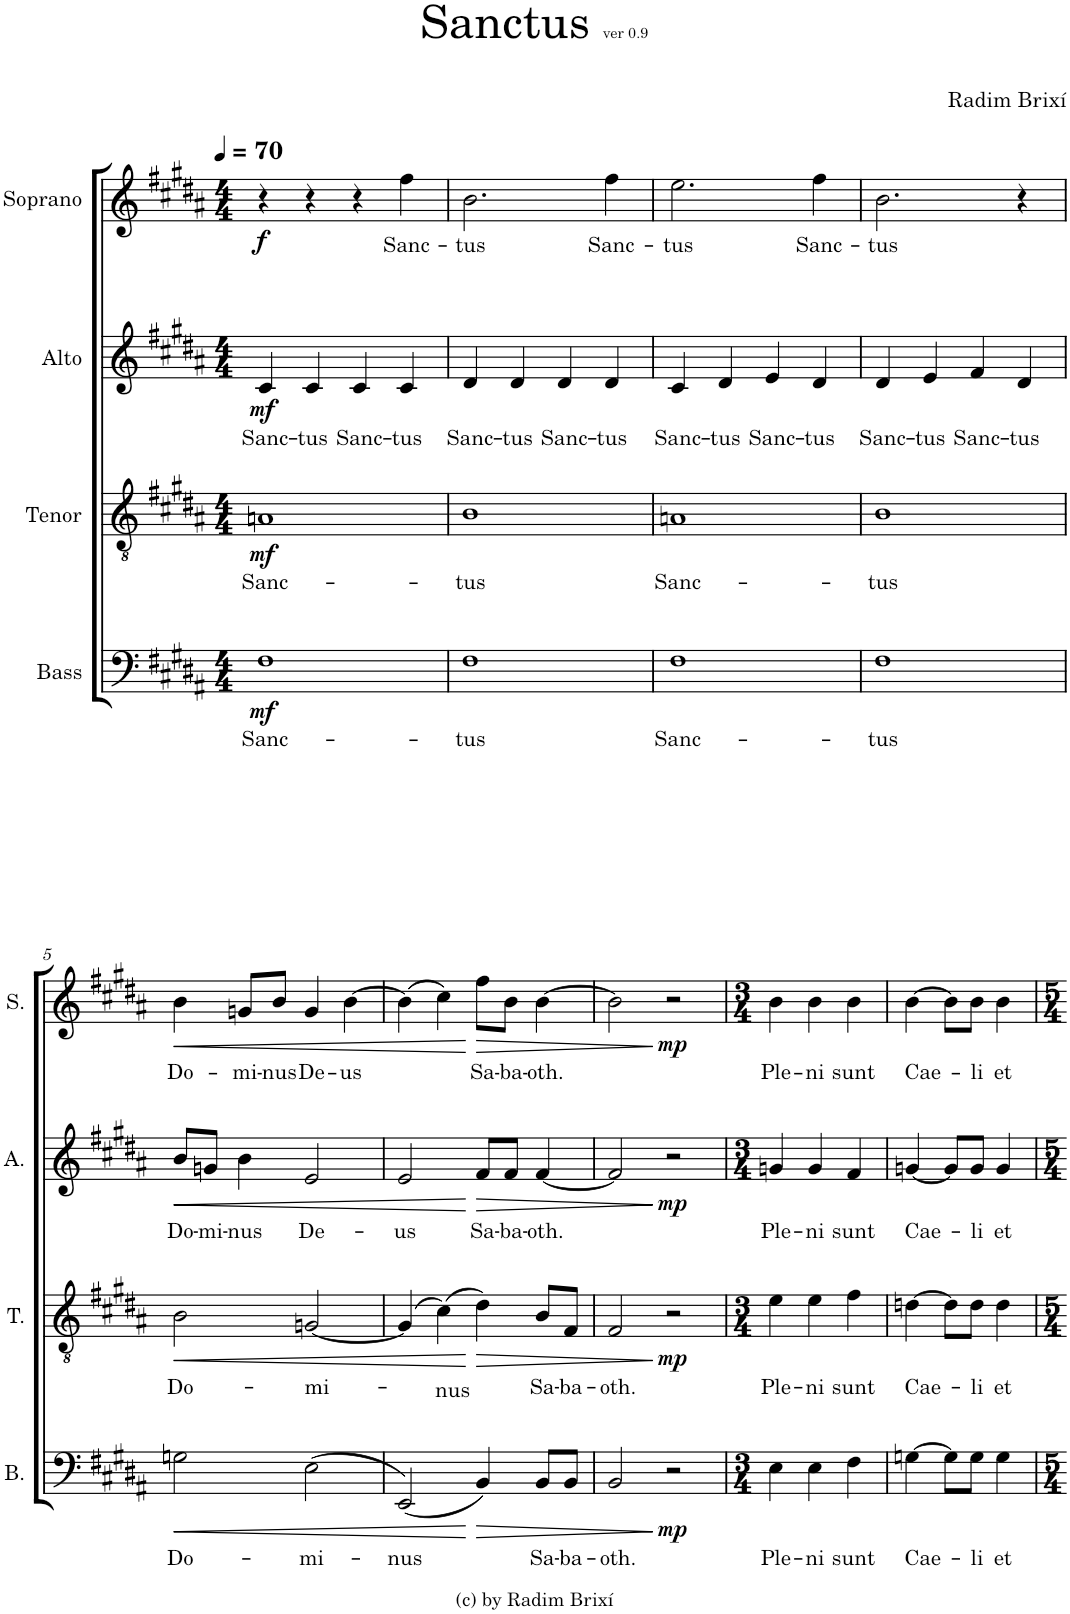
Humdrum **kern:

**kern	**text	**dynam	**kern	**text	**dynam	**kern	**text	**dynam	**kern	**text	**dynam
*part4	*part4	*part4	*part3	*part3	*part3	*part2	*part2	*part2	*part1	*part1	*part1
*staff4	*staff4	*staff4	*staff3	*staff3	*staff3	*staff2	*staff2	*staff2	*staff1	*staff1	*staff1
*I"Bass	*	*	*I"Tenor	*	*	*I"Alto	*	*	*I"Soprano	*	*
*I'B.	*	*	*I'T.	*	*	*I'A.	*	*	*I'S.	*	*
*clefF4	*	*	*clefGv2	*	*	*clefG2	*	*	*clefG2	*	*
*k[f#c#g#d#a#]	*	*	*k[f#c#g#d#a#]	*	*	*k[f#c#g#d#a#]	*	*	*k[f#c#g#d#a#]	*	*
*M4/4	*	*	*M4/4	*	*	*M4/4	*	*	*M4/4	*	*
*MM70	*	*	*MM70	*	*	*MM70	*	*	*MM70	*	*
=1	=1	=1	=1	=1	=1	=1	=1	=1	=1	=1	=1
!	!LO:LY:b	!LO:DY:b	!	!LO:LY:b	!LO:DY:b	!	!LO:LY:b	!LO:DY:b	!	!	!LO:DY:b
1F#	Sanc-	mf	1An	Sanc-	mf	4c#/	Sanc-	mf	4r	.	f
!	!	!	!	!	!	!	!LO:LY:b	!	!	!	!
.	.	.	.	.	.	4c#/	-tus	.	4r	.	.
!	!	!	!	!	!	!	!LO:LY:b	!	!	!	!
.	.	.	.	.	.	4c#/	Sanc-	.	4r	.	.
!	!	!	!	!	!	!	!LO:LY:b	!	!	!LO:LY:b	!
.	.	.	.	.	.	4c#/	-tus	.	4ff#\	Sanc-	.
=2	=2	=2	=2	=2	=2	=2	=2	=2	=2	=2	=2
!	!LO:LY:b	!	!	!LO:LY:b	!	!	!LO:LY:b	!	!	!LO:LY:b	!
1F#	-tus	.	1B	-tus	.	4d#/	-Sanc-	.	2.b\	-tus	.
!	!	!	!	!	!	!	!LO:LY:b	!	!	!	!
.	.	.	.	.	.	4d#/	-tus	.	.	.	.
!	!	!	!	!	!	!	!LO:LY:b	!	!	!	!
.	.	.	.	.	.	4d#/	Sanc-	.	.	.	.
!	!	!	!	!	!	!	!LO:LY:b	!	!	!LO:LY:b	!
.	.	.	.	.	.	4d#/	-tus	.	4ff#\	Sanc-	.
=3	=3	=3	=3	=3	=3	=3	=3	=3	=3	=3	=3
!	!LO:LY:b	!	!	!LO:LY:b	!	!	!LO:LY:b	!	!	!LO:LY:b	!
1F#	Sanc-	.	1An	Sanc-	.	4c#/	Sanc-	.	2.ee\	-tus	.
!	!	!	!	!	!	!	!LO:LY:b	!	!	!	!
.	.	.	.	.	.	4d#/	-tus	.	.	.	.
!	!	!	!	!	!	!	!LO:LY:b	!	!	!	!
.	.	.	.	.	.	4e/	Sanc-	.	.	.	.
!	!	!	!	!	!	!	!LO:LY:b	!	!	!LO:LY:b	!
.	.	.	.	.	.	4d#/	-tus	.	4ff#\	Sanc-	.
=4	=4	=4	=4	=4	=4	=4	=4	=4	=4	=4	=4
!	!LO:LY:b	!	!	!LO:LY:b	!	!	!LO:LY:b	!	!	!LO:LY:b	!
1F#	-tus	.	1B	-tus	.	4d#/	Sanc-	.	2.b\	-tus	.
!	!	!	!	!	!	!	!LO:LY:b	!	!	!	!
.	.	.	.	.	.	4e/	-tus	.	.	.	.
!	!	!	!	!	!	!	!LO:LY:b	!	!	!	!
.	.	.	.	.	.	4f#/	Sanc-	.	.	.	.
!	!	!	!	!	!	!	!LO:LY:b	!	!	!	!
.	.	.	.	.	.	4d#/	-tus	.	4r	.	.
!!LO:LB:g=z
=5	=5	=5	=5	=5	=5	=5	=5	=5	=5	=5	=5
!	!LO:LY:b	!LO:HP:b	!	!LO:LY:b	!LO:HP:b	!	!LO:LY:b	!LO:HP:b	!	!LO:LY:b	!LO:HP:b
2Gn\	Do-	<	2B\	Do-	<	8b/L	Do-	<	4b\	Do-	<
!	!	!	!	!	!	!	!LO:LY:b	!	!	!	!
.	.	.	.	.	.	8gn/J	-mi-	.	.	.	.
!	!	!	!	!	!	!	!LO:LY:b	!	!	!LO:LY:b	!
.	.	.	.	.	.	4b\	-nus	.	8gn/L	-mi-	.
!	!	!	!	!	!	!	!	!	!	!LO:LY:b	!
.	.	.	.	.	.	.	.	.	8b/J	-nus	.
!	!LO:LY:b	!	!	!LO:LY:b	!	!	!LO:LY:b	!	!	!LO:LY:b	!
(2E\	-mi-	.	[2Gn/	-mi-	.	2e/	De-	.	4g/	De-	.
!	!	!	!	!	!	!	!	!	!	!LO:LY:b	!
.	.	.	.	.	.	.	.	.	[4b\	-us	.
=6	=6	=6	=6	=6	=6	=6	=6	=6	=6	=6	=6
!	!LO:LY:b	!	!	!	!	!	!LO:LY:b	!	!	!	!
(2EE/)	-nus	.	(4G/]	.	.	2e/	-us	.	(4b\]	.	.
!	!	!	!	!LO:LY:b	!	!	!	!	!	!	!
.	.	.	(4c#\)	-nus	.	.	.	.	4cc#\)	.	.
!	!	!LO:HP:n=1:b	!	!	!LO:HP:n=1:b	!	!LO:LY:b	!LO:HP:n=1:b	!	!LO:LY:b	!LO:HP:n=1:b
4BB/)	.	[ >	4d#\)	.	[ >	8f#/L	Sa-	[ >	8ff#\L	Sa-	[ >
!	!	!	!	!	!	!	!LO:LY:b	!	!	!LO:LY:b	!
.	.	.	.	.	.	8f#/J	-ba-	.	8b\J	-ba-	.
!	!LO:LY:b	!	!	!LO:LY:b	!	!	!LO:LY:b	!	!	!LO:LY:b	!
8BB/L	Sa-	.	8B/L	Sa-	.	[4f#/	-oth.	.	[4b\	-oth.	.
!	!LO:LY:b	!	!	!LO:LY:b	!	!	!	!	!	!	!
8BB/J	-ba-	.	8F#/J	-ba-	.	.	.	.	.	.	.
=7	=7	=7	=7	=7	=7	=7	=7	=7	=7	=7	=7
!	!LO:LY:b	!	!	!LO:LY:b	!	!	!	!	!	!	!
2BB/	-oth.	.	2F#/	-oth.	.	2f#/]	.	.	2b\]	.	.
!	!	!LO:DY:n=1:b	!	!	!LO:DY:n=1:b	!	!	!LO:DY:n=1:b	!	!	!LO:DY:n=1:b
2r	.	] mp	2r	.	] mp	2r	.	] mp	2r	.	] mp
=8	=8	=8	=8	=8	=8	=8	=8	=8	=8	=8	=8
*M3/4	*	*	*M3/4	*	*	*M3/4	*	*	*M3/4	*	*
!	!LO:LY:b	!	!	!LO:LY:b	!	!	!LO:LY:b	!	!	!LO:LY:b	!
4E\	Ple-	.	4e\	Ple-	.	4gn/	Ple-	.	4b\	Ple-	.
!	!LO:LY:b	!	!	!LO:LY:b	!	!	!LO:LY:b	!	!	!LO:LY:b	!
4E\	-ni	.	4e\	-ni	.	4g/	-ni	.	4b\	-ni	.
!	!LO:LY:b	!	!	!LO:LY:b	!	!	!LO:LY:b	!	!	!LO:LY:b	!
4F#\	sunt	.	4f#\	sunt	.	4f#/	sunt	.	4b\	sunt	.
=9	=9	=9	=9	=9	=9	=9	=9	=9	=9	=9	=9
!	!LO:LY:b	!	!	!LO:LY:b	!	!	!LO:LY:b	!	!	!LO:LY:b	!
[4Gn\	Cae-	.	[4dn\	Cae-	.	[4gn/	Cae-	.	[4b\	Cae-	.
8G\L]	.	.	8d\L]	.	.	8g/L]	.	.	8b\L]	.	.
!	!LO:LY:b	!	!	!LO:LY:b	!	!	!LO:LY:b	!	!	!LO:LY:b	!
8G\J	-li	.	8d\J	-li	.	8g/J	-li	.	8b\J	-li	.
!	!LO:LY:b	!	!	!LO:LY:b	!	!	!LO:LY:b	!	!	!LO:LY:b	!
4G\	et	.	4d\	et	.	4g/	et	.	4b\	et	.
=	=	=	=	=	=	=	=	=	=	=	=
*-	*-	*-	*-	*-	*-	*-	*-	*-	*-	*-	*-
